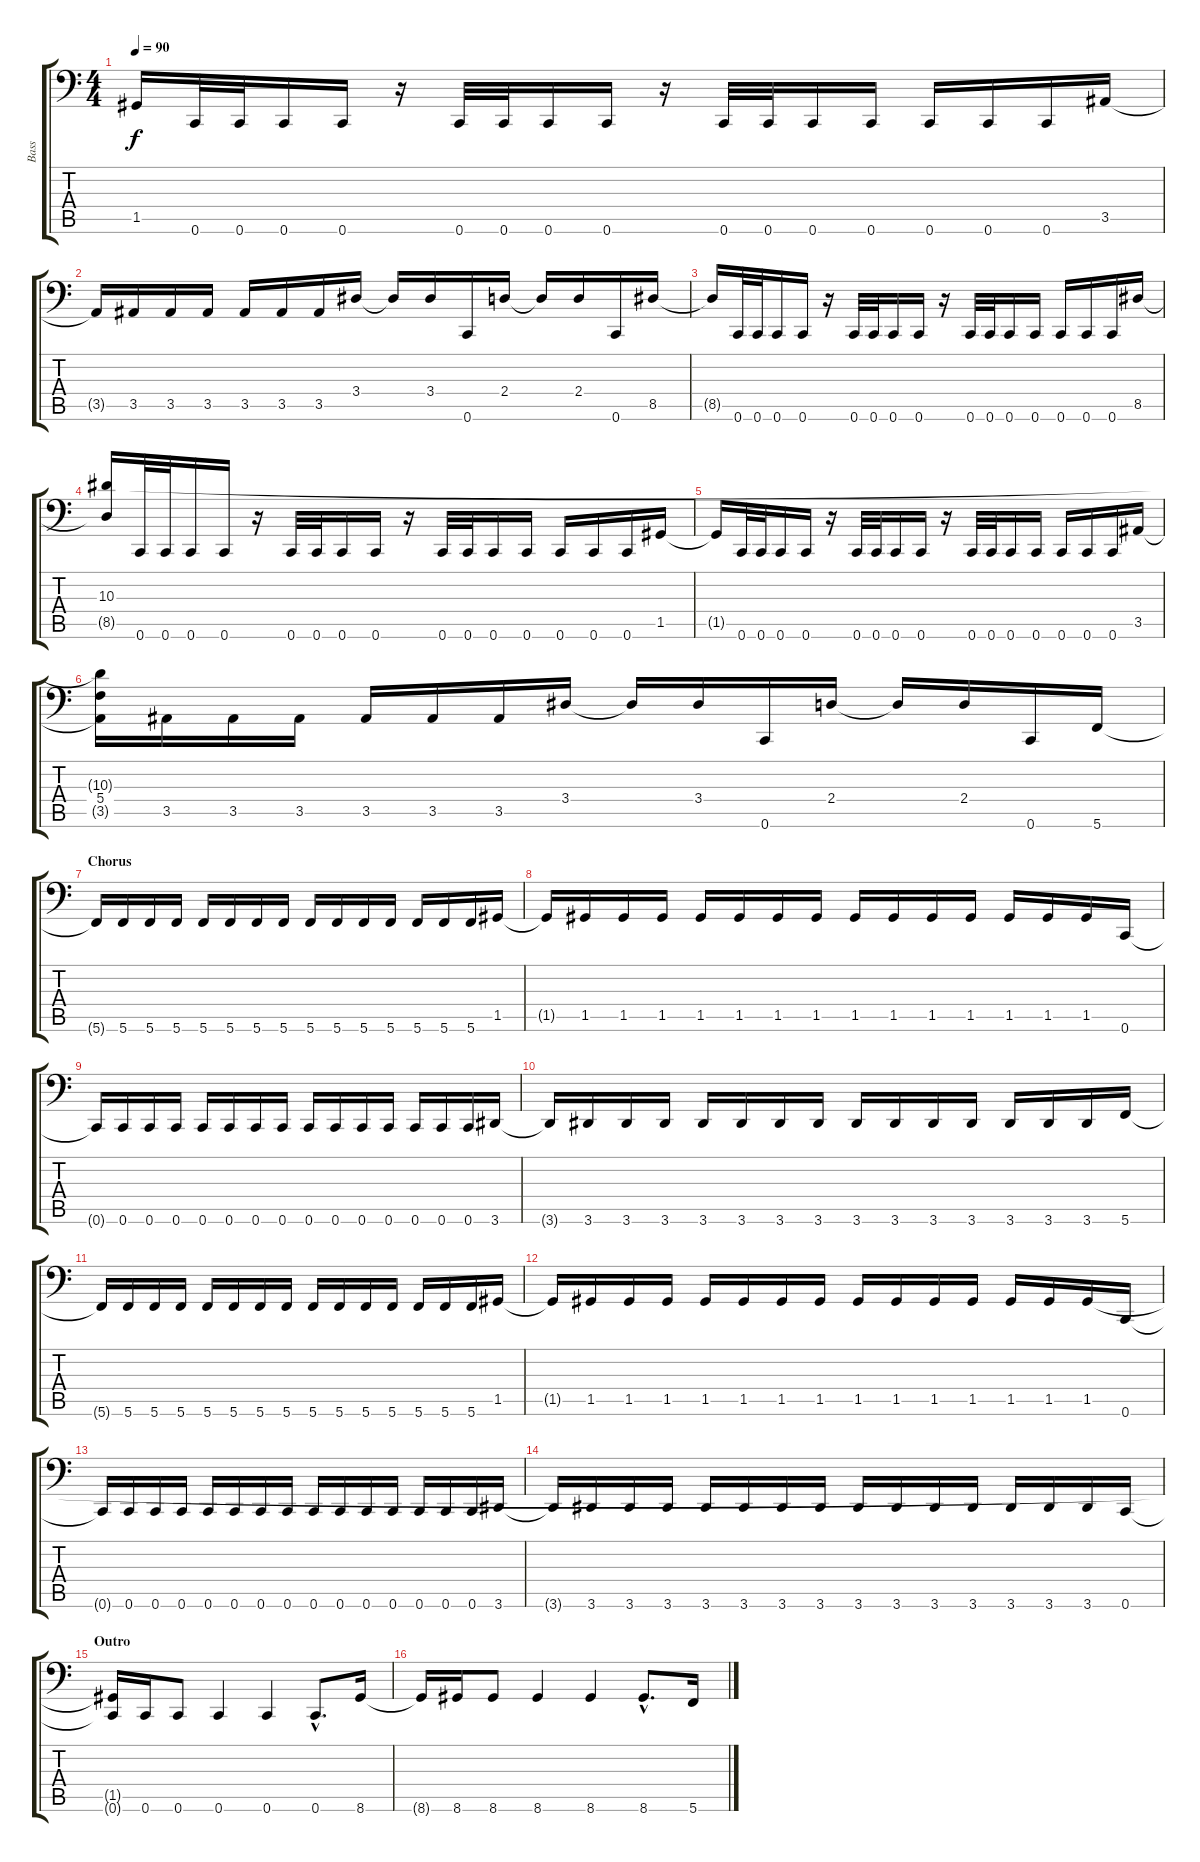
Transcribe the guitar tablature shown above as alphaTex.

\track ("Bass" "Bass") {instrument electricbasspick}
\staff {score tabs}
\tuning (C3 G2 F2 C2 G1 C1) {hide}
\ts (4 4)
\tempo 90
\clef f4
\ks c
1.5{t}.16{dy f} 0.6.32 0.6.32 0.6.16 0.6.16 r.16 0.6.32 0.6.32 0.6.16 0.6.16 r.16 0.6.32 0.6.32 0.6.16 0.6.16 0.6.16 0.6.16 0.6.16 3.5.16 |
3.5{t}.16 3.5.16 3.5.16 3.5.16 3.5.16 3.5.16 3.5.16 3.4.16 3.4{t}.16 3.4.16 0.6.16 2.4.16 2.4{t}.16 2.4.16 0.6.16 8.5.16 |
8.5{t}.16 0.6.32 0.6.32 0.6.16 0.6.16 r.16 0.6.32 0.6.32 0.6.16 0.6.16 r.16 0.6.32 0.6.32 0.6.16 0.6.16 0.6.16 0.6.16 0.6.16 8.5.16 |
(10.3 8.5{t}).16 0.6.32 0.6.32 0.6.16 0.6.16 r.16 0.6.32 0.6.32 0.6.16 0.6.16 r.16 0.6.32 0.6.32 0.6.16 0.6.16 0.6.16 0.6.16 0.6.16 1.5.16 |
1.5{t}.16 0.6.32 0.6.32 0.6.16 0.6.16 r.16 0.6.32 0.6.32 0.6.16 0.6.16 r.16 0.6.32 0.6.32 0.6.16 0.6.16 0.6.16 0.6.16 0.6.16 3.5.16 |
(10.3{t} 5.4 3.5{t}).16 3.5.16 3.5.16 3.5.16 3.5.16 3.5.16 3.5.16 3.4.16 3.4{t}.16 3.4.16 0.6.16 2.4.16 2.4{t}.16 2.4.16 0.6.16 5.6.16 |
\section ("" "Chorus")
5.6{t}.16 5.6.16 5.6.16 5.6.16 5.6.16 5.6.16 5.6.16 5.6.16 5.6.16 5.6.16 5.6.16 5.6.16 5.6.16 5.6.16 5.6.16 1.5.16 |
1.5{t}.16 1.5.16 1.5.16 1.5.16 1.5.16 1.5.16 1.5.16 1.5.16 1.5.16 1.5.16 1.5.16 1.5.16 1.5.16 1.5.16 1.5.16 0.6.16 |
0.6{t}.16 0.6.16 0.6.16 0.6.16 0.6.16 0.6.16 0.6.16 0.6.16 0.6.16 0.6.16 0.6.16 0.6.16 0.6.16 0.6.16 0.6.16 3.6.16 |
3.6{t}.16 3.6.16 3.6.16 3.6.16 3.6.16 3.6.16 3.6.16 3.6.16 3.6.16 3.6.16 3.6.16 3.6.16 3.6.16 3.6.16 3.6.16 5.6.16 |
5.6{t}.16 5.6.16 5.6.16 5.6.16 5.6.16 5.6.16 5.6.16 5.6.16 5.6.16 5.6.16 5.6.16 5.6.16 5.6.16 5.6.16 5.6.16 1.5.16 |
1.5{t}.16 1.5.16 1.5.16 1.5.16 1.5.16 1.5.16 1.5.16 1.5.16 1.5.16 1.5.16 1.5.16 1.5.16 1.5.16 1.5.16 1.5.16 0.6.16 |
0.6{t}.16 0.6.16 0.6.16 0.6.16 0.6.16 0.6.16 0.6.16 0.6.16 0.6.16 0.6.16 0.6.16 0.6.16 0.6.16 0.6.16 0.6.16 3.6.16 |
3.6{t}.16 3.6.16 3.6.16 3.6.16 3.6.16 3.6.16 3.6.16 3.6.16 3.6.16 3.6.16 3.6.16 3.6.16 3.6.16 3.6.16 3.6.16 0.6.16 |
\section ("" "Outro")
(1.5{t} 0.6{t}).16 0.6.16 0.6.8 0.6.4 0.6.4 0.6{hac}.8{d} 8.6.16 |
8.6{t}.16 8.6.16 8.6.8 8.6.4 8.6.4 8.6{hac}.8{d} 5.6.16
